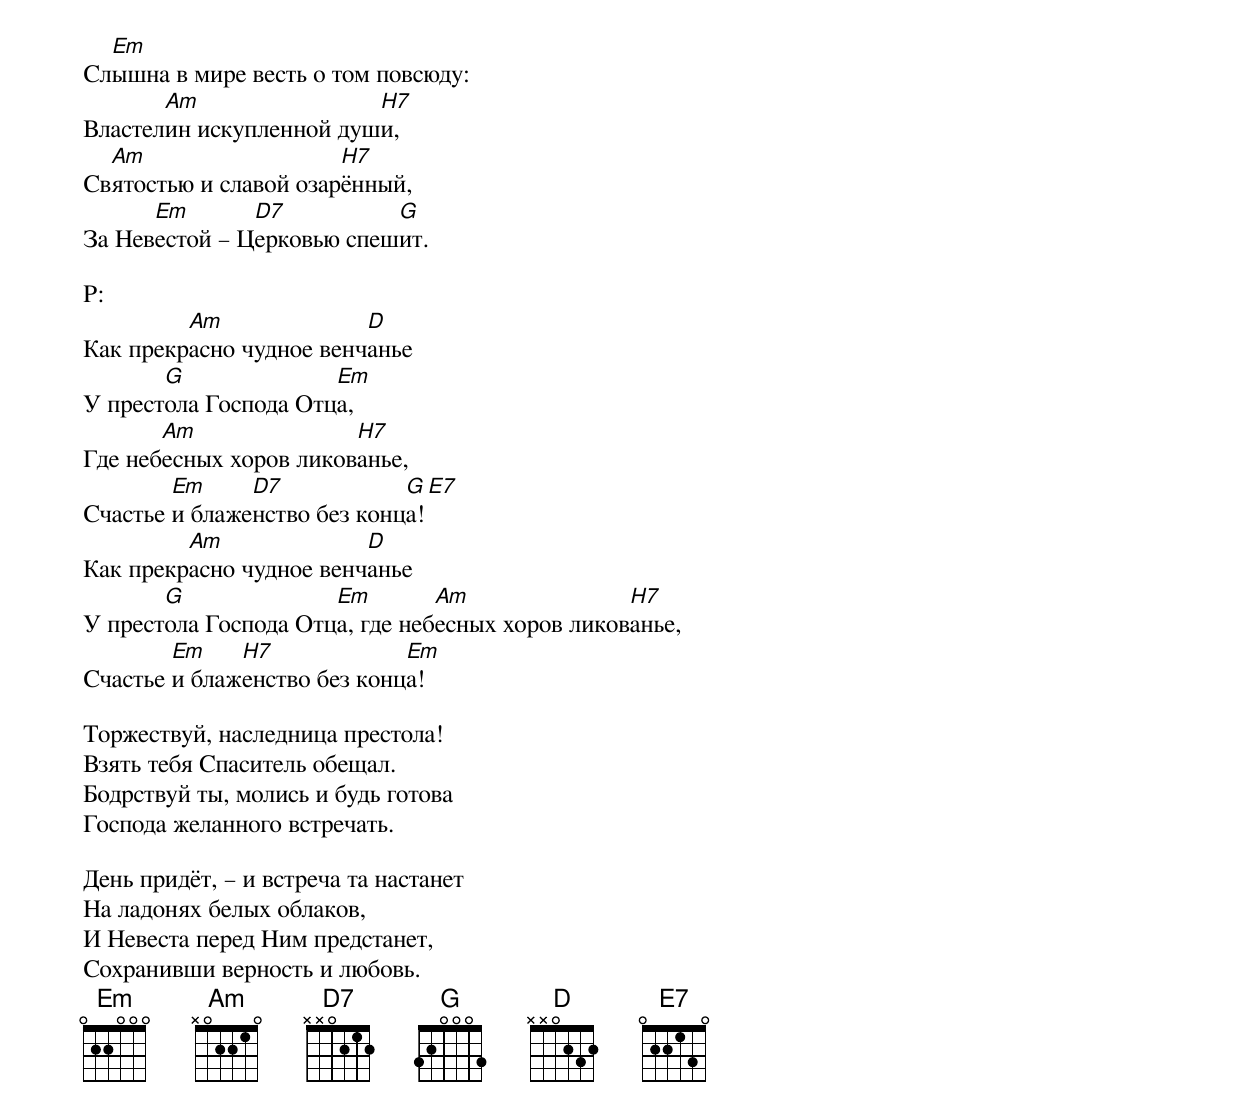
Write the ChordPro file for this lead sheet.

Сл[Em]ышна в мире весть о том повсюду:
Властел[Am]ин искупленной душ[H7]и,
Св[Am]ятостью и славой озар[H7]ённый,
За Нев[Em]естой – Ц[D7]ерковью спеш[G]ит.

P:
Как прекр[Am]асно чудное венч[D]анье
У прест[G]ола Господа Отц[Em]а,
Где неб[Am]есных хоров ликов[H7]анье,
Счастье [Em]и блаже[D7]нство без конц[G]а![E7]
Как прекр[Am]асно чудное венч[D]анье
У прест[G]ола Господа Отц[Em]а, где неб[Am]есных хоров ликов[H7]анье,
Счастье [Em]и блаж[H7]енство без конц[Em]а!

Торжествуй, наследница престола!
Взять тебя Спаситель обещал.
Бодрствуй ты, молись и будь готова
Господа желанного встречать.

День придёт, – и встреча та настанет
На ладонях белых облаков,
И Невеста перед Ним предстанет,
Сохранивши верность и любовь.
